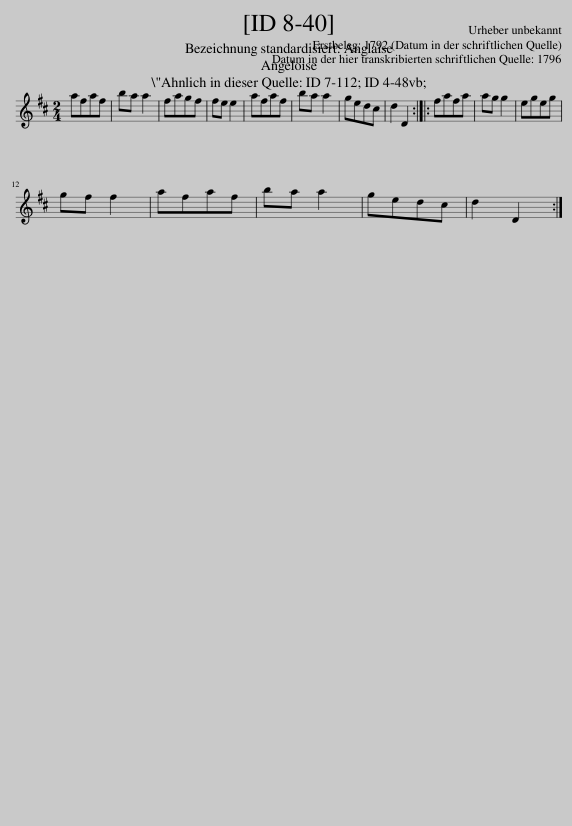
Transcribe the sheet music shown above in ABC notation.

X:1
L:1/8
M:2/4
I:linebreak $
K:D
V:1 treble
V:1
 afaf | ba a2 | fagf | fe e2 | afaf | %5
 ba a2 | gedc | d2 D2 :: fafa | ag g2 | %10
 egeg |$ gf f2 | afaf | ba a2 | gedc | %15
 d2 D2 :| %16
